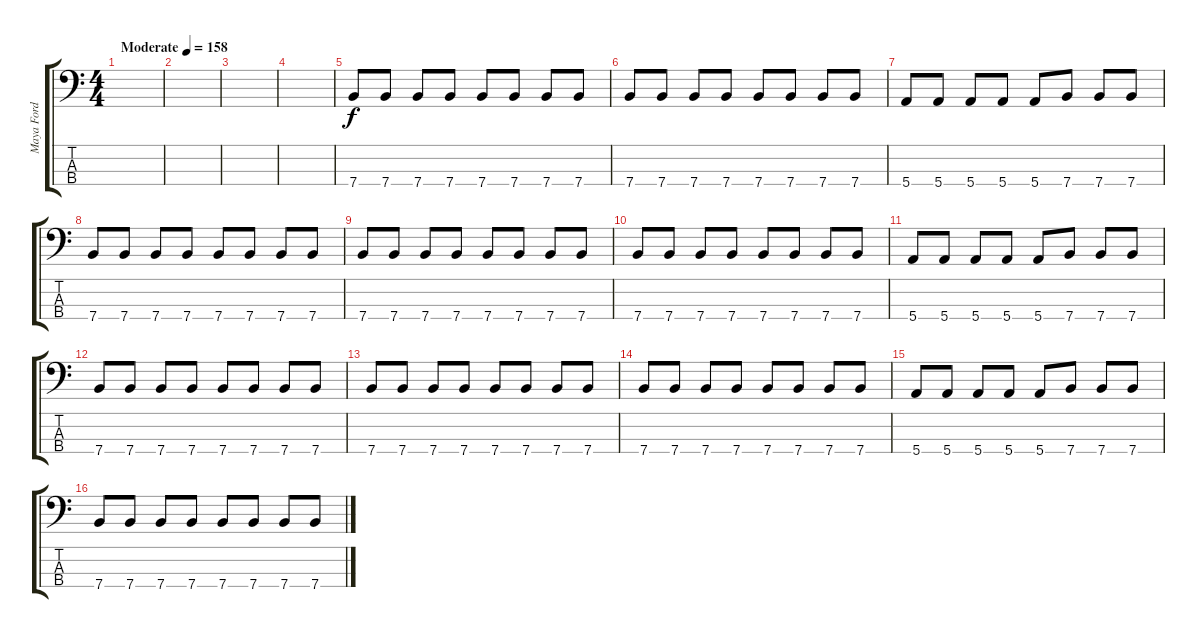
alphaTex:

\track ("Maya Ford" "Maya Ford") {instrument electricbassfinger}
\staff {score tabs}
\tuning (G2 D2 A1 E1) {hide}
\ts (4 4)
\tempo (158 "Moderate")
\clef f4
\ks c
|
|
|
|
7.4.8 7.4.8 7.4.8 7.4.8 7.4.8 7.4.8 7.4.8 7.4.8 |
7.4.8 7.4.8 7.4.8 7.4.8 7.4.8 7.4.8 7.4.8 7.4.8 |
5.4.8 5.4.8 5.4.8 5.4.8 5.4.8 7.4.8 7.4.8 7.4.8 |
7.4.8 7.4.8 7.4.8 7.4.8 7.4.8 7.4.8 7.4.8 7.4.8 |
7.4.8 7.4.8 7.4.8 7.4.8 7.4.8 7.4.8 7.4.8 7.4.8 |
7.4.8 7.4.8 7.4.8 7.4.8 7.4.8 7.4.8 7.4.8 7.4.8 |
5.4.8 5.4.8 5.4.8 5.4.8 5.4.8 7.4.8 7.4.8 7.4.8 |
7.4.8 7.4.8 7.4.8 7.4.8 7.4.8 7.4.8 7.4.8 7.4.8 |
7.4.8 7.4.8 7.4.8 7.4.8 7.4.8 7.4.8 7.4.8 7.4.8 |
7.4.8 7.4.8 7.4.8 7.4.8 7.4.8 7.4.8 7.4.8 7.4.8 |
5.4.8 5.4.8 5.4.8 5.4.8 5.4.8 7.4.8 7.4.8 7.4.8 |
7.4.8 7.4.8 7.4.8 7.4.8 7.4.8 7.4.8 7.4.8 7.4.8
